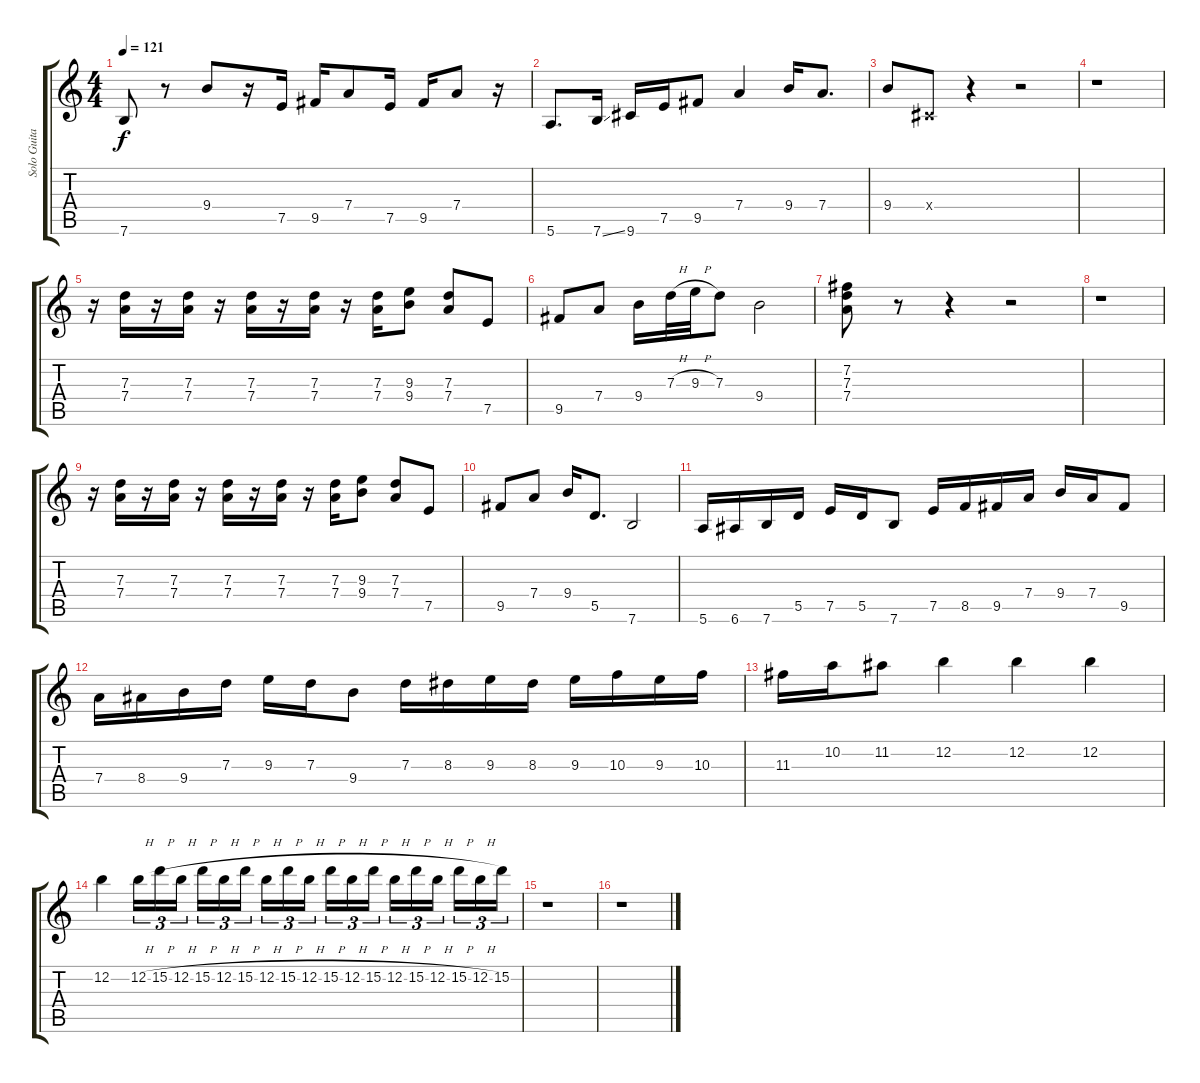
\track ("Solo Guitar" "Solo Guita") {instrument overdrivenguitar}
\staff {score tabs}
\tuning (E4 B3 G3 D3 A2 E2) {hide}
\ts (4 4)
\tempo 121
\clef g2
\ks c
7.6.8{dy f} r.8 9.4.8 r.16 7.5.16 9.5.16 7.4.8 7.5.16 9.5.16 7.4.8 r.16 |
5.6.8{d} 7.6{ss}.16 9.6.16 7.5.16 9.5.8 7.4.4 9.4.16 7.4.8{d} |
9.4.8 -1.4{x}.8 r.4 r.2 |
r.1 |
r.16 (7.3 7.4).16 r.16 (7.3 7.4).16 r.16 (7.3 7.4).16 r.16 (7.3 7.4).16 r.16 (7.3 7.4).16 (9.3 9.4).8 (7.3 7.4).8 7.5.8 |
9.5.8 7.4.8 9.4.16 7.3{h}.32 9.3{h}.32 7.3.8 9.4.2 |
(7.2 7.3 7.4).8 r.8 r.4 r.2 |
r.1 |
r.16 (7.3 7.4).16 r.16 (7.3 7.4).16 r.16 (7.3 7.4).16 r.16 (7.3 7.4).16 r.16 (7.3 7.4).16 (9.3 9.4).8 (7.3 7.4).8 7.5.8 |
9.5.8 7.4.8 9.4.16 5.5.8{d} 7.6.2 |
5.6.16 6.6.16 7.6.16 5.5.16 7.5.16 5.5.16 7.6.8 7.5.16 8.5.16 9.5.16 7.4.16 9.4.16 7.4.16 9.5.8 |
7.4.16 8.4.16 9.4.16 7.3.16 9.3.16 7.3.16 9.4.8 7.3.16 8.3.16 9.3.16 8.3.16 9.3.16 10.3.16 9.3.16 10.3.16 |
11.3.16 10.2.16 11.2.8 12.2.4 12.2.4 12.2.4 |
12.2.4 12.2{h}.16{tu (3 2)} 15.2{h}.16{tu (3 2)} 12.2{h}.16{tu (3 2) beam splitsecondary} 15.2{h}.16{tu (3 2)} 12.2{h}.16{tu (3 2)} 15.2{h}.16{tu (3 2)} 12.2{h}.16{tu (3 2)} 15.2{h}.16{tu (3 2)} 12.2{h}.16{tu (3 2) beam splitsecondary} 15.2{h}.16{tu (3 2)} 12.2{h}.16{tu (3 2)} 15.2{h}.16{tu (3 2)} 12.2{h}.16{tu (3 2)} 15.2{h}.16{tu (3 2)} 12.2{h}.16{tu (3 2) beam splitsecondary} 15.2{h}.16{tu (3 2)} 12.2{h}.16{tu (3 2)} 15.2.16{tu (3 2)} |
r.1 |
r.1
